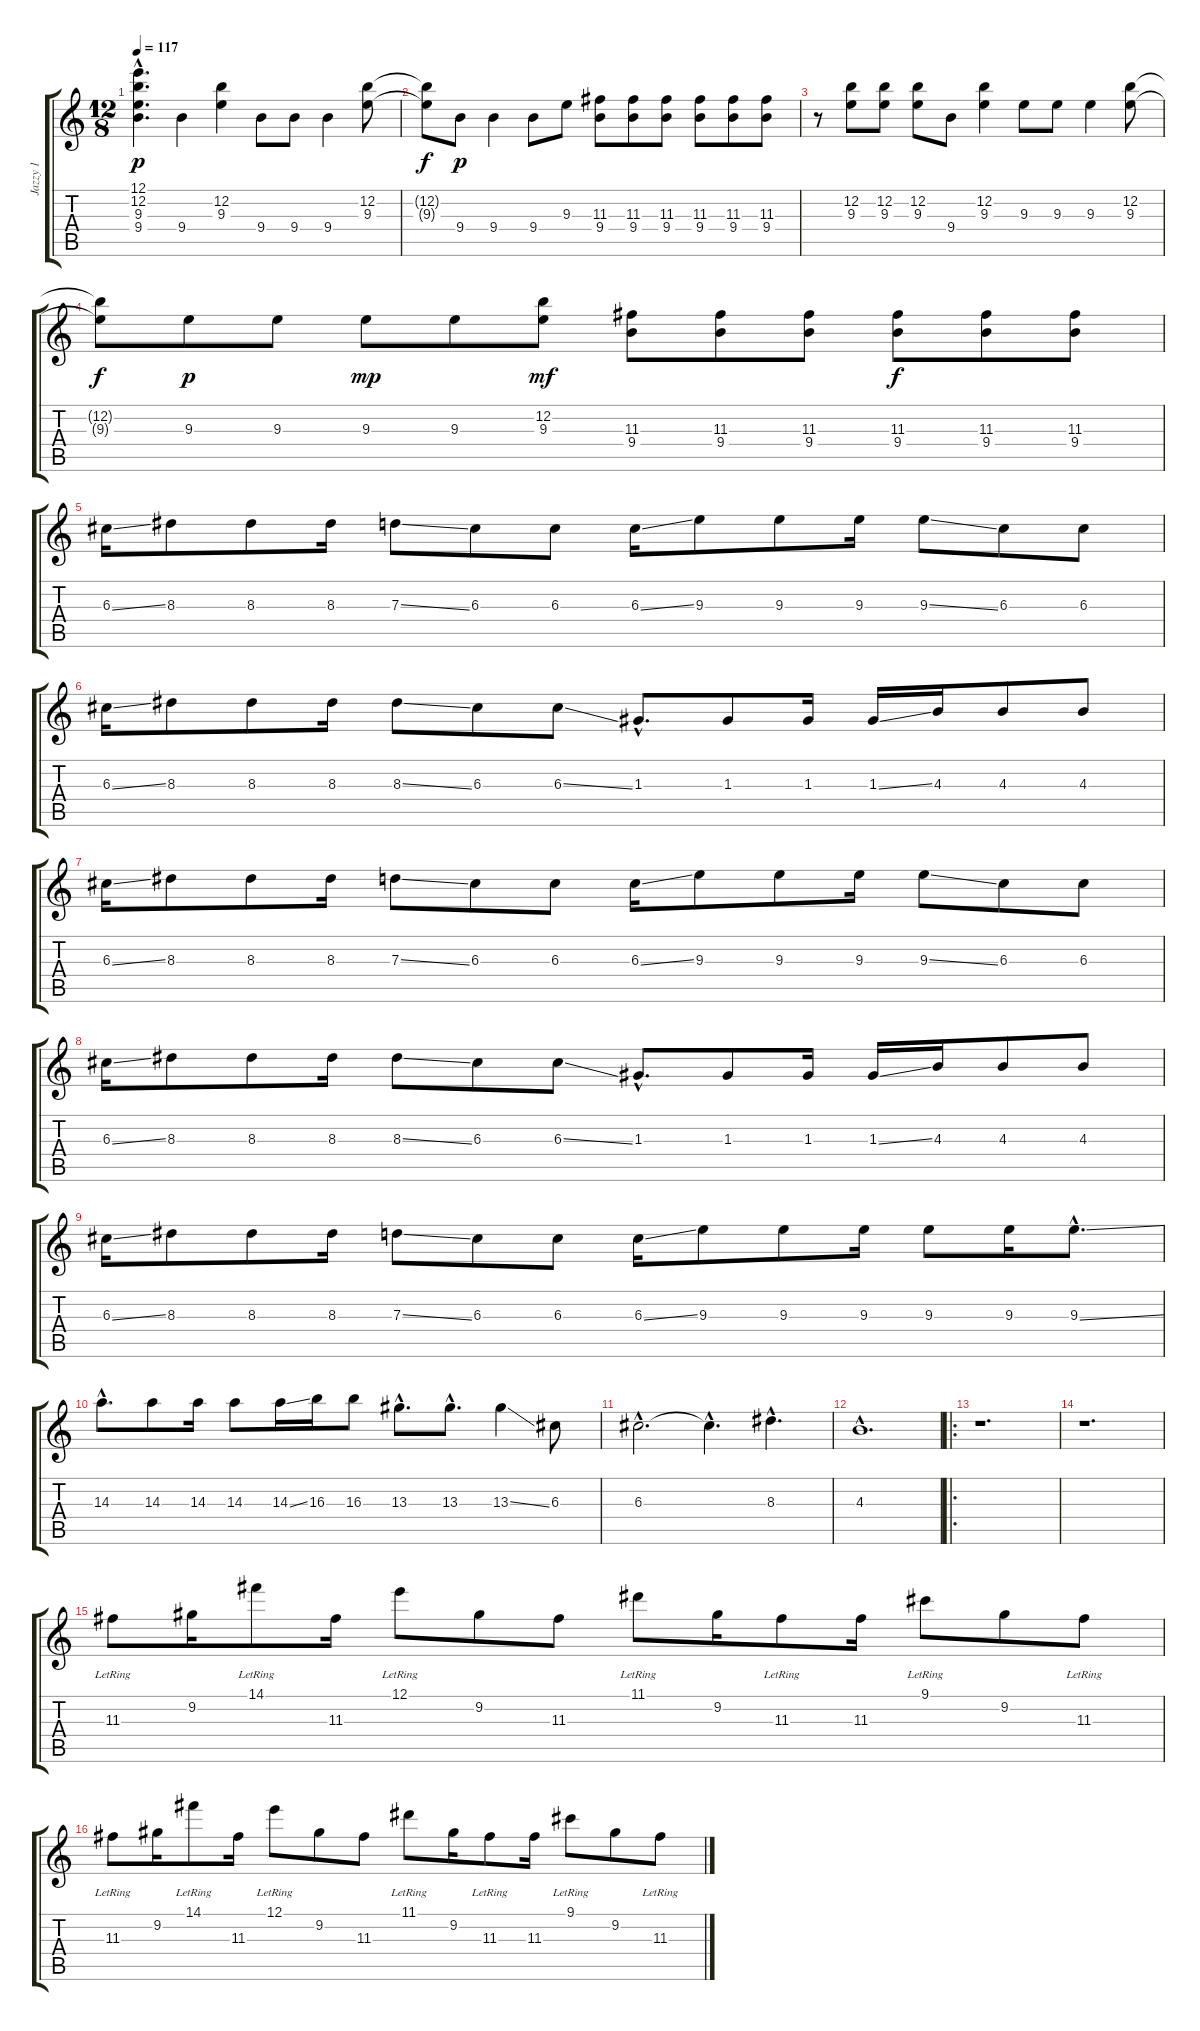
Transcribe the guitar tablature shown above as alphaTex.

\track ("Jazzy 1" "Jazzy 1") {instrument electricguitarjazz}
\staff {score tabs}
\tuning (E4 B3 G3 D3 A2 E2) {hide}
\ts (12 8)
\tempo 117
\clef g2
\ks c
(12.1{hac} 12.2{hac} 9.3{hac} 9.4{hac}).4{d dy p instrument electricguitarjazz} 9.4.4 (12.2 9.3).4 9.4.8 9.4.8 9.4.4 (12.2 9.3).8 |
(12.2{t} 9.3{t}).8{dy f} 9.4.8{dy p} 9.4.4 9.4.8 9.3.8 (11.3 9.4).8 (11.3 9.4).8 (11.3 9.4).8 (11.3 9.4).8 (11.3 9.4).8 (11.3 9.4).8 |
r.8 (12.2 9.3).8 (12.2 9.3).8 (12.2 9.3).8 9.4.8 (12.2 9.3).4 9.3.8 9.3.8 9.3.4 (12.2 9.3).8 |
(12.2{t} 9.3{t}).8{dy f} 9.3.8{dy p} 9.3.8 9.3.8{dy mp} 9.3.8 (12.2 9.3).8{dy mf} (11.3 9.4).8 (11.3 9.4).8 (11.3 9.4).8 (11.3 9.4).8{dy f} (11.3 9.4).8 (11.3 9.4).8 |
6.3{ss}.16{volume 16 instrument distortionguitar} 8.3.8 8.3.8 8.3.16 7.3{ss}.8 6.3.8 6.3.8 6.3{ss}.16 9.3.8 9.3.8 9.3.16 9.3{ss}.8 6.3.8 6.3.8 |
6.3{ss}.16 8.3.8 8.3.8 8.3.16 8.3{ss}.8 6.3.8 6.3{ss}.8 1.3{hac}.8{d} 1.3.8 1.3.16 1.3{ss}.16 4.3.16 4.3.8 4.3.8 |
6.3{ss}.16 8.3.8 8.3.8 8.3.16 7.3{ss}.8 6.3.8 6.3.8 6.3{ss}.16 9.3.8 9.3.8 9.3.16 9.3{ss}.8 6.3.8 6.3.8 |
6.3{ss}.16 8.3.8 8.3.8 8.3.16 8.3{ss}.8 6.3.8 6.3{ss}.8 1.3{hac}.8{d} 1.3.8 1.3.16 1.3{ss}.16 4.3.16 4.3.8 4.3.8 |
6.3{ss}.16 8.3.8 8.3.8 8.3.16 7.3{ss}.8 6.3.8 6.3.8 6.3{ss}.16 9.3.8 9.3.8 9.3.16 9.3.8 9.3.16 9.3{ss hac}.8{d} |
14.3{hac}.8{d} 14.3.8 14.3.16 14.3.8 14.3{ss}.16 16.3.16 16.3.8 13.3{hac}.8{d} 13.3{hac}.8{d} 13.3{ss}.4 6.3.8 |
6.3{hac}.2{d} 6.3{hac t}.4{d} 8.3{hac}.4{d} |
4.3{hac}.1{d} |
\ro
r.1{d} |
r.1{d} |
11.3{lr}.8{instrument electricguitarjazz} 9.2.16 14.1{lr}.8 11.3.16 12.1{lr}.8 9.2.8 11.3.8 11.1{lr}.8 9.2.16 11.3{lr}.8 11.3.16 9.1{lr}.8 9.2.8 11.3{lr}.8 |
11.3{lr}.8 9.2.16 14.1{lr}.8 11.3.16 12.1{lr}.8 9.2.8 11.3.8 11.1{lr}.8 9.2.16 11.3{lr}.8 11.3.16 9.1{lr}.8 9.2.8 11.3{lr}.8
